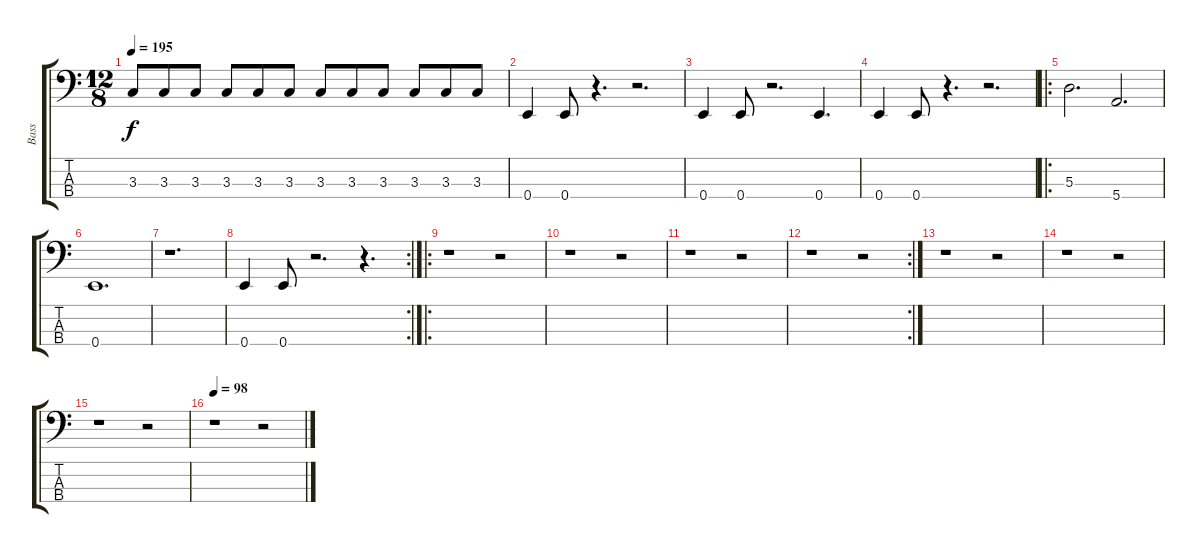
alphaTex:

\track ("Bass" "Bass") {instrument electricbassfinger}
\staff {score tabs}
\tuning (G2 D2 A1 E1) {hide}
\ts (12 8)
\tempo 195
\clef f4
\ks c
3.3.8{dy f} 3.3.8 3.3.8 3.3.8 3.3.8 3.3.8 3.3.8 3.3.8 3.3.8 3.3.8 3.3.8 3.3.8 |
0.4.4 0.4.8 r.4{d} r.2{d} |
0.4.4 0.4.8 r.2{d} 0.4.4{d} |
0.4.4 0.4.8 r.4{d} r.2{d} |
\ro
5.3.2{d} 5.4.2{d} |
0.4.1{d} |
r.1{d} |
\rc 2
0.4.4 0.4.8 r.2{d} r.4{d} |
\ro
r.1 r.2 |
r.1 r.2 |
r.1 r.2 |
\rc 2
r.1 r.2 |
r.1 r.2 |
r.1 r.2 |
r.1 r.2 |
\tempo 98
r.1 r.2
